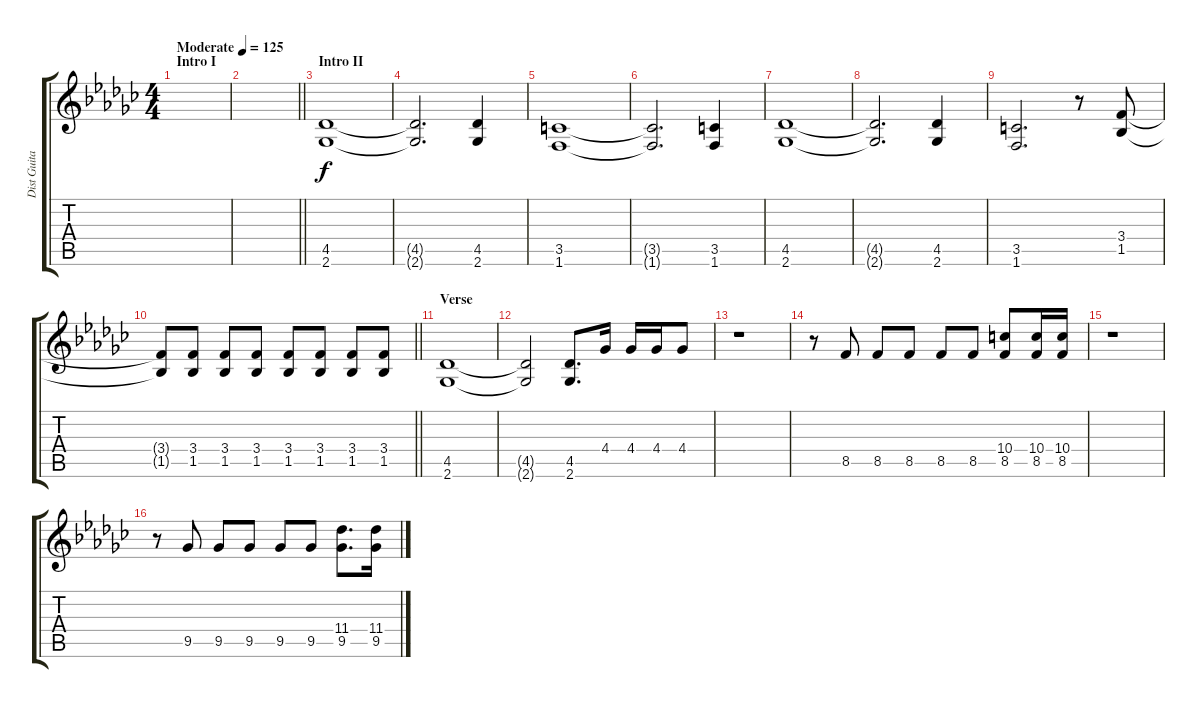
\track ("Dist Guitar" "Dist Guita") {instrument distortionguitar}
\staff {score tabs}
\tuning (E4 B3 G3 D3 A2 E2) {hide}
\ts (4 4)
\section ("" "Intro I")
\tempo (125 "Moderate")
\clef g2
\ks gb
|
\barLineRight lightlight
|
\section ("" "Intro II")
(4.5 2.6).1 |
(4.5{t} 2.6{t}).2{d} (4.5 2.6).4 |
(3.5 1.6).1 |
(3.5{t} 1.6{t}).2{d} (3.5 1.6).4 |
(4.5 2.6).1 |
(4.5{t} 2.6{t}).2{d} (4.5 2.6).4 |
(3.5 1.6).2{d} r.8 (3.4 1.5).8 |
\barLineRight lightlight
(3.4{t} 1.5{t}).8 (3.4 1.5).8 (3.4 1.5).8 (3.4 1.5).8 (3.4 1.5).8 (3.4 1.5).8 (3.4 1.5).8 (3.4 1.5).8 |
\section ("" "Verse")
(4.5 2.6).1 |
(4.5{t} 2.6{t}).2 (4.5 2.6).8{d} 4.4.16 4.4.16 4.4.16 4.4.8 |
r.1 |
r.8 8.5.8 8.5.8 8.5.8 8.5.8 8.5.8 (10.4 8.5).8 (10.4 8.5).16 (10.4 8.5).16 |
r.1 |
r.8 9.5.8 9.5.8 9.5.8 9.5.8 9.5.8 (11.4 9.5).8{d} (11.4 9.5).16
